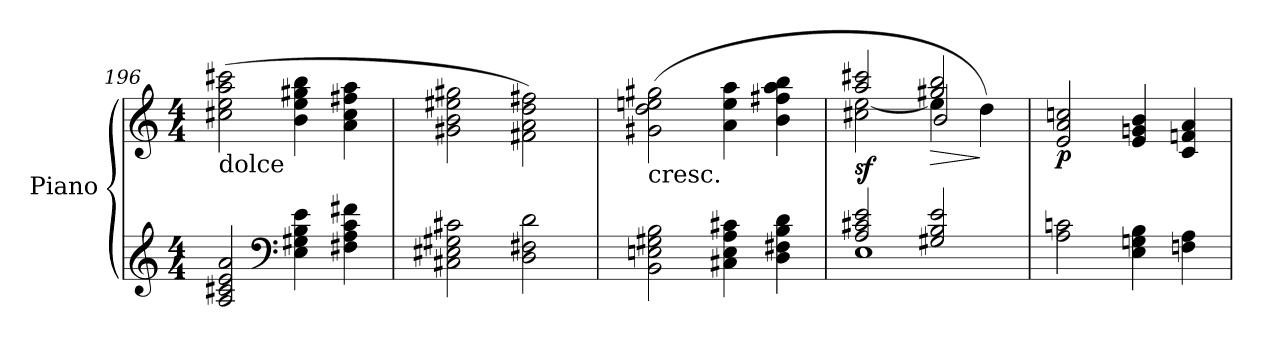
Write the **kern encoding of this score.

**kern	**kern	**dynam
*part1	*part1	*part1
*staff2	*staff1	*staff1/2
*I"Piano	*	*
*I'Pno	*	*
*clefG2	*clefG2	*
*k[]	*k[]	*
*M4/4	*M4/4	*
=196	=196	=196
!	!LO:TX:b:t=dolce	!
2A/ 2c#X/ 2e/ 2a/	(>2cc#X\ 2ee\ 2aa\ 2ccc#X\	.
*clefF4	*	*
4E\ 4G#X\ 4B\ 4e\	4b\ 4ee\ 4gg#X\ 4bb\	.
4F#X\ 4A\ 4c#\ 4f#X\	4a\ 4cc#\ 4ff#X\ 4aa\	.
=197	=197	=197
2C#X\ 2E#X\ 2G#X\ 2c#X\	2g#X\ 2b\ 2ee#X\ 2gg#X\	.
2D\ 2F#X\ 2d\	2f#X\ 2a\ 2dd\ 2ff#X\)	.
=198	=198	=198
!	!LO:TX:b:t=cresc.	!
2BB\ 2En\ 2G#X\ 2B\	(>2g#X\ 2dd\ 2een\ 2gg#X\	.
4C#X\ 4E\ 4A\ 4c#X\	4a\ 4ee\ 4aa\	.
4D\ 4F#X\ 4B\ 4d\	4b\ 4ff#X\ 4aa\ 4bb\	.
=199	=199	=199
*^	*^	*
*	*	*	*^	*
!	!	!	!	!	!LO:DY:b
2A/ 2c#X/ 2e/	1E	2aa/ 2ccc#X/	2cc#X\ [2ee\	2ryy	sf
!	!	!	!	!	!LO:HP:b
2G#X/ 2B/ 2e/	.	2gg#X/ 2bb/	4ee\]	2b/	>
.	.	.	4dd\)	.	]
*v	*v	*	*	*	*
*	*	*v	*v	*
=200	=200	=200	=200
!	!	!	!LO:DY:b
*	*v	*v	*
2A\ 2cn\	2e/ 2a/ 2ccn/	p
4E\ 4Gn\ 4B\	4e/ 4gn/ 4b/	.
4Fn\ 4A\	4c/ 4fn/ 4a/	.
=	=	=
*-	*-	*-
